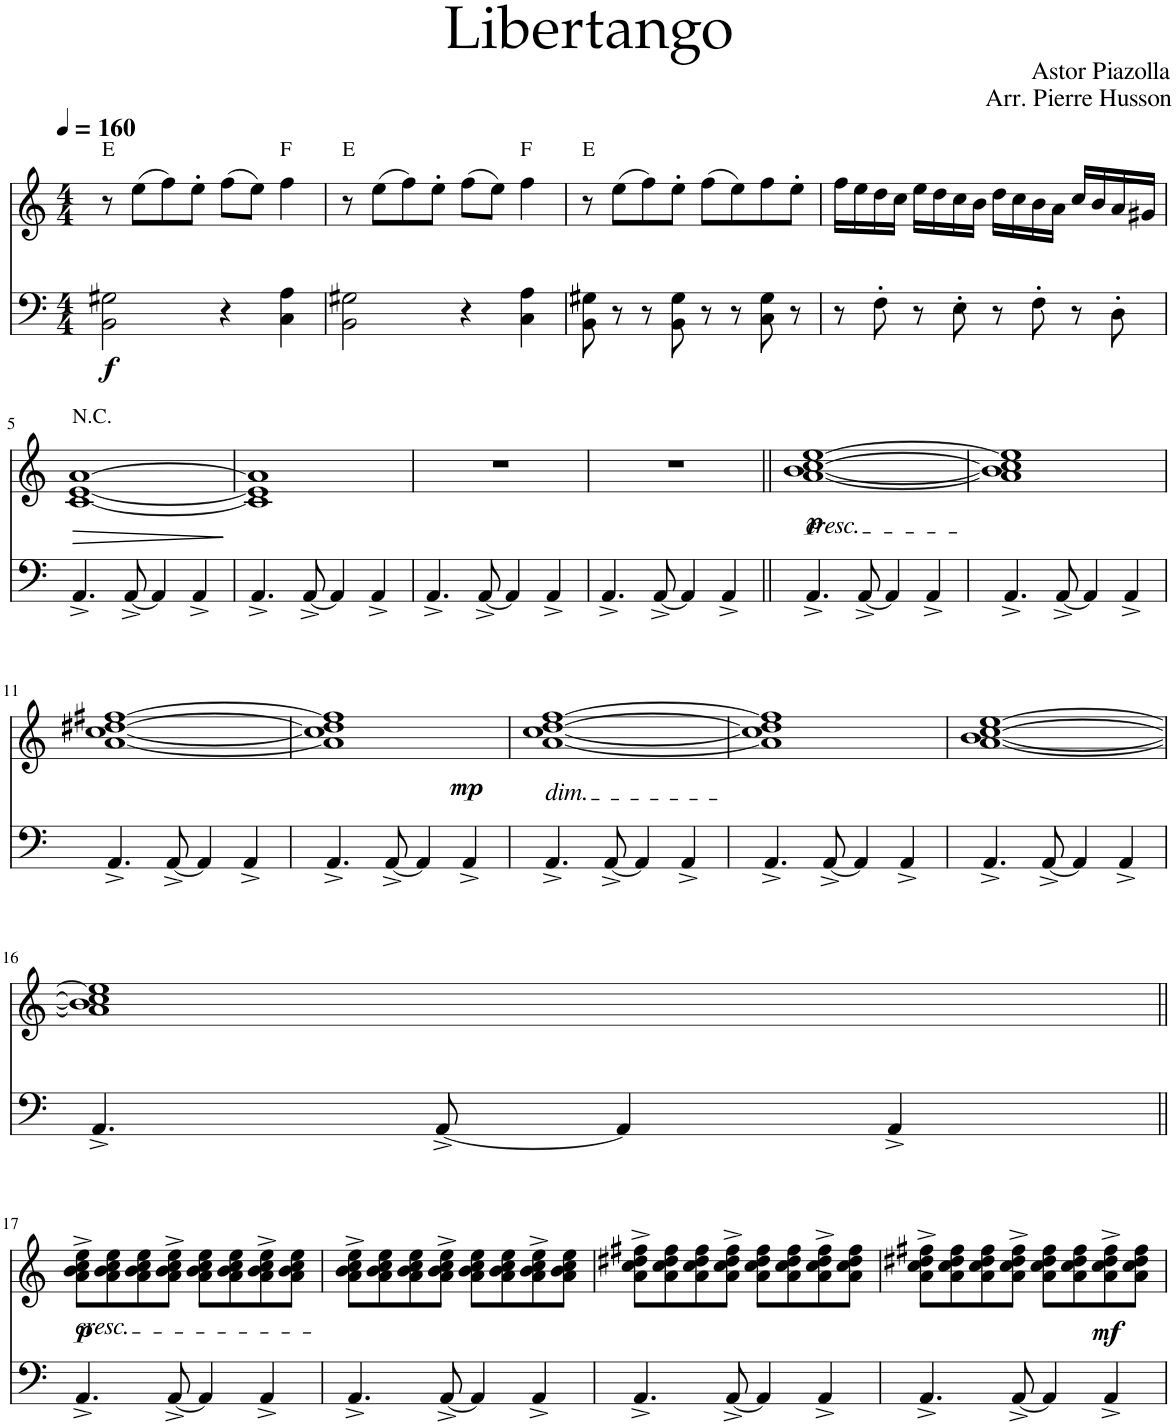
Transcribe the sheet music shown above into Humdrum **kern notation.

**kern	**kern	**dynam
*part1	*part1	*part1
*staff2	*staff1	*staff1/2
*I"Piano	*	*
*I'Pno.	*	*
*clefF4	*clefG2	*
*k[]	*k[]	*
*M4/4	*M4/4	*
*MM160	*MM160	*
=1	=1	=1
!	!LO:TX:a:t=E	!
!	!	!LO:DY:b=2
2BB\ 2G#X\	8r	f
.	(8ee\L	.
.	8ff\)	.
.	8ee'\J	.
4r	(8ff\L	.
.	8ee\J)	.
!	!LO:TX:a:t=F	!
4C\ 4A\	4ff\	.
=2	=2	=2
!	!LO:TX:a:t=E	!
2BB\ 2G#X\	8r	.
.	(8ee\L	.
.	8ff\)	.
.	8ee'\J	.
4r	(8ff\L	.
.	8ee\J)	.
!	!LO:TX:a:t=F	!
4C\ 4A\	4ff\	.
=3	=3	=3
!	!LO:TX:a:t=E	!
8BB\ 8G#X\	8r	.
8r	(8ee\L	.
8r	8ff\)	.
8BB\ 8G#\	8ee'\J	.
8r	(8ff\L	.
8r	8ee\)	.
8C\ 8G#\	8ff\	.
8r	8ee'\J	.
=4	=4	=4
8r	16ff\LL	.
.	16ee\	.
8F'\	16dd\	.
.	16cc\JJ	.
8r	16ee\LL	.
.	16dd\	.
8E'\	16cc\	.
.	16b\JJ	.
8r	16dd\LL	.
.	16cc\	.
8F'\	16b\	.
.	16a\JJ	.
8r	16cc/LL	.
.	16b/	.
8D'\	16a/	.
.	16g#X/JJ	.
!!LO:LB:g=z
=5	=5	=5
!	!LO:TX:a:t=N.C.	!
!	!	!LO:HP:b
4.AA^/	[1c [1e [1a	>
[8AA^/	.	.
4AA/]	.	.
4AA^/	.	.
.	.	]
=6	=6	=6
4.AA^/	1c] 1e] 1a]	.
[8AA^/	.	.
4AA/]	.	.
4AA^/	.	.
=7	=7	=7
4.AA^/	1r	.
[8AA^/	.	.
4AA/]	.	.
4AA^/	.	.
=8	=8	=8
4.AA^/	1r	.
[8AA^/	.	.
4AA/]	.	.
4AA^/	.	.
=9||	=9||	=9||
!	!LO:TX:b:i:t=cresc.	!
!	!	!LO:DY:b
4.AA^/	[1a [1b [1cc [1ee	p
[8AA^/	.	.
4AA/]	.	.
4AA^/	.	.
=10	=10	=10
4.AA^/	1a] 1b] 1cc] 1ee]	.
[8AA^/	.	.
4AA/]	.	.
4AA^/	.	.
!!LO:LB:g=z
=11	=11	=11
4.AA^/	[1a [1cc [1dd#X [1ff#X	.
[8AA^/	.	.
4AA/]	.	.
4AA^/	.	.
=12	=12	=12
4.AA^/	1a] 1cc] 1dd#] 1ff#]	.
[8AA^/	.	.
4AA/]	.	.
!	!	!LO:DY:a=2
4AA^/	.	mp
=13	=13	=13
!	!LO:TX:b:i:t=dim.	!
4.AA^/	[1a [1cc [1dd [1ff	.
[8AA^/	.	.
4AA/]	.	.
4AA^/	.	.
=14	=14	=14
4.AA^/	1a] 1cc] 1dd] 1ff]	.
[8AA^/	.	.
4AA/]	.	.
4AA^/	.	.
=15	=15	=15
4.AA^/	[1a [1b [1cc [1ee	.
[8AA^/	.	.
4AA/]	.	.
4AA^/	.	.
!!LO:LB:g=z
=16	=16	=16
4.AA^/	1a] 1b] 1cc] 1ee]	.
[8AA^/	.	.
4AA/]	.	.
4AA^/	.	.
!!LO:LB:g=z
=17||	=17||	=17||
!	!LO:TX:b:i:t=cresc.	!
!	!	!LO:DY:b
4.AA^/	8a\^ 8b\^ 8cc\^ 8ee\^L	p
.	8a\ 8b\ 8cc\ 8ee\	.
.	8a\ 8b\ 8cc\ 8ee\	.
[8AA^/	8a\^ 8b\^ 8cc\^ 8ee\^J	.
4AA/]	8a\ 8b\ 8cc\ 8ee\L	.
.	8a\ 8b\ 8cc\ 8ee\	.
4AA^/	8a\^ 8b\^ 8cc\^ 8ee\^	.
.	8a\ 8b\ 8cc\ 8ee\J	.
=18	=18	=18
4.AA^/	8a\^ 8b\^ 8cc\^ 8ee\^L	.
.	8a\ 8b\ 8cc\ 8ee\	.
.	8a\ 8b\ 8cc\ 8ee\	.
[8AA^/	8a\^ 8b\^ 8cc\^ 8ee\^J	.
4AA/]	8a\ 8b\ 8cc\ 8ee\L	.
.	8a\ 8b\ 8cc\ 8ee\	.
4AA^/	8a\^ 8b\^ 8cc\^ 8ee\^	.
.	8a\ 8b\ 8cc\ 8ee\J	.
=19	=19	=19
4.AA^/	8a\^ 8cc\^ 8dd#X\^ 8ff#X\^L	.
.	8a\ 8cc\ 8dd#\ 8ff#\	.
.	8a\ 8cc\ 8dd#\ 8ff#\	.
[8AA^/	8a\^ 8cc\^ 8dd#\^ 8ff#\^J	.
4AA/]	8a\ 8cc\ 8dd#\ 8ff#\L	.
.	8a\ 8cc\ 8dd#\ 8ff#\	.
4AA^/	8a\^ 8cc\^ 8dd#\^ 8ff#\^	.
.	8a\ 8cc\ 8dd#\ 8ff#\J	.
=20	=20	=20
4.AA^/	8a\^ 8cc\^ 8dd#X\^ 8ff#X\^L	.
.	8a\ 8cc\ 8dd#\ 8ff#\	.
.	8a\ 8cc\ 8dd#\ 8ff#\	.
[8AA^/	8a\^ 8cc\^ 8dd#\^ 8ff#\^J	.
4AA/]	8a\ 8cc\ 8dd#\ 8ff#\L	.
.	8a\ 8cc\ 8dd#\ 8ff#\	.
!	!	!LO:DY:a=2
4AA^/	8a\^ 8cc\^ 8dd#\^ 8ff#\^	mf
.	8a\ 8cc\ 8dd#\ 8ff#\J	.
=	=	=
*-	*-	*-
